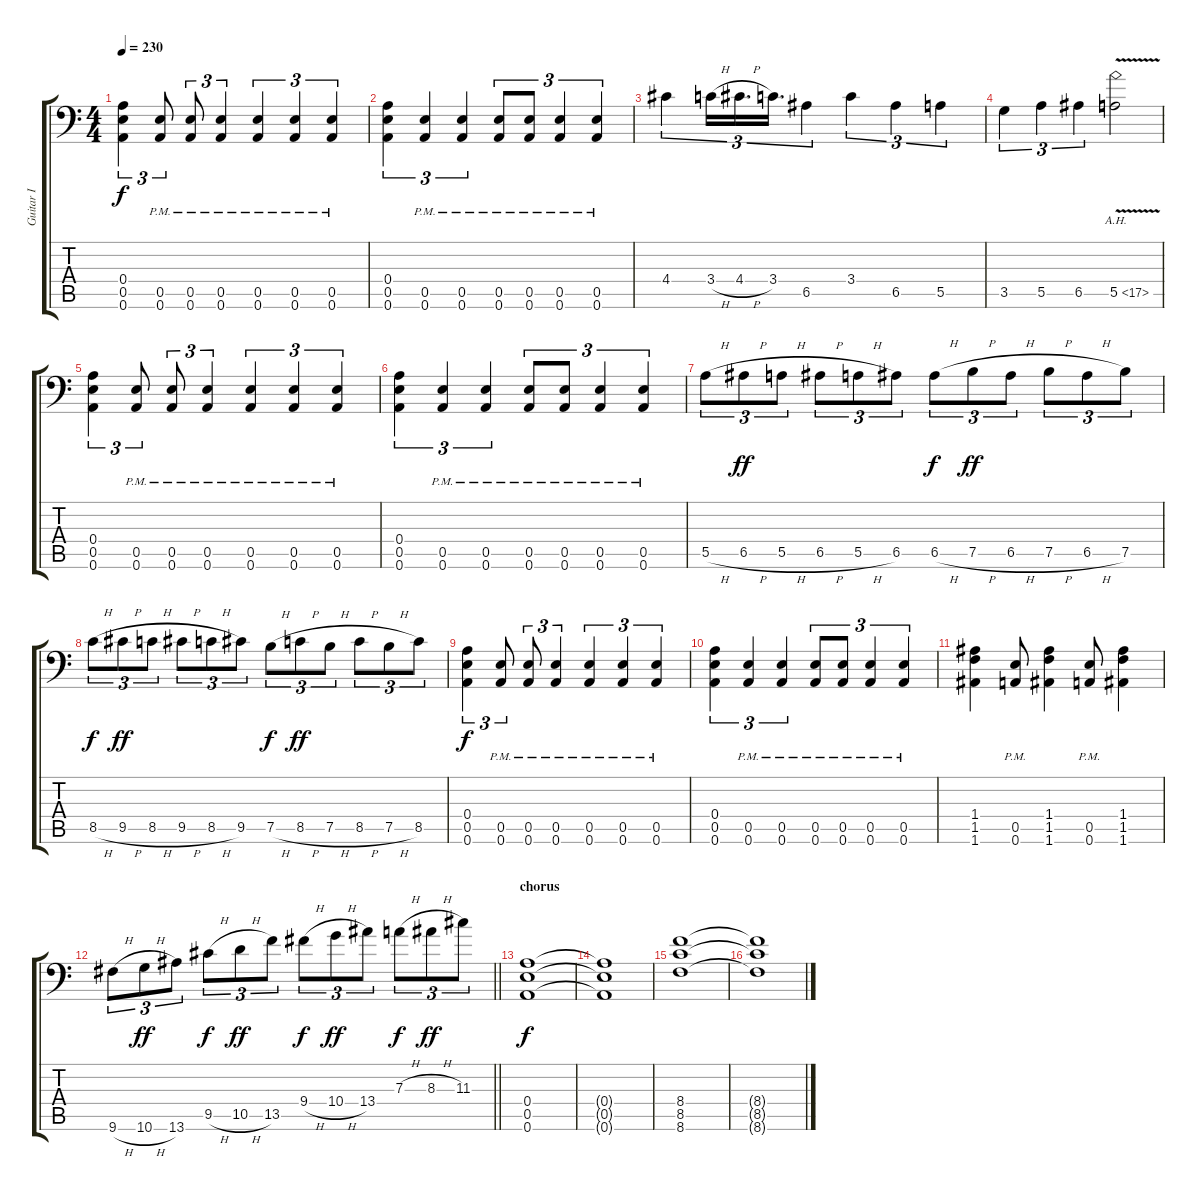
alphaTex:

\track ("Guitar I" "Guitar I") {instrument distortionguitar}
\staff {score tabs}
\tuning (B3 Gb3 D3 A2 E2 A1) {hide}
\ts (4 4)
\tempo 230
\clef f4
\ks c
(0.4 0.5 0.6).4{tu (3 2) dy f} (0.5{pm} 0.6{pm}).8{tu (3 2)} (0.5{pm} 0.6{pm}).8{tu (3 2)} (0.5{pm} 0.6{pm}).4{tu (3 2)} (0.5{pm} 0.6{pm}).4{tu (3 2)} (0.5{pm} 0.6{pm}).4{tu (3 2)} (0.5{pm} 0.6{pm}).4{tu (3 2)} |
(0.4 0.5 0.6).4{tu (3 2)} (0.5{pm} 0.6{pm}).4{tu (3 2)} (0.5{pm} 0.6{pm}).4{tu (3 2)} (0.5{pm} 0.6{pm}).8{tu (3 2)} (0.5{pm} 0.6{pm}).8{tu (3 2)} (0.5{pm} 0.6{pm}).4{tu (3 2)} (0.5{pm} 0.6{pm}).4{tu (3 2)} |
4.4.4{tu (3 2)} 3.4{h}.16{tu (3 2)} 4.4{h}.16{d tu (3 2)} 3.4.16{d tu (3 2)} 6.5.4{tu (3 2)} 3.4.4{tu (3 2)} 6.5.4{tu (3 2)} 5.5.4{tu (3 2)} |
3.5.4{tu (3 2)} 5.5.4{tu (3 2)} 6.5.4{tu (3 2)} 5.5{ah 12 v}.2 |
(0.4 0.5 0.6).4{tu (3 2)} (0.5{pm} 0.6{pm}).8{tu (3 2)} (0.5{pm} 0.6{pm}).8{tu (3 2)} (0.5{pm} 0.6{pm}).4{tu (3 2)} (0.5{pm} 0.6{pm}).4{tu (3 2)} (0.5{pm} 0.6{pm}).4{tu (3 2)} (0.5{pm} 0.6{pm}).4{tu (3 2)} |
(0.4 0.5 0.6).4{tu (3 2)} (0.5{pm} 0.6{pm}).4{tu (3 2)} (0.5{pm} 0.6{pm}).4{tu (3 2)} (0.5{pm} 0.6{pm}).8{tu (3 2)} (0.5{pm} 0.6{pm}).8{tu (3 2)} (0.5{pm} 0.6{pm}).4{tu (3 2)} (0.5{pm} 0.6{pm}).4{tu (3 2)} |
5.5{h}.8{tu (3 2)} 6.5{h}.8{tu (3 2) dy ff} 5.5{h}.8{tu (3 2)} 6.5{h}.8{tu (3 2)} 5.5{h}.8{tu (3 2)} 6.5.8{tu (3 2)} 6.5{h}.8{tu (3 2) dy f} 7.5{h}.8{tu (3 2) dy ff} 6.5{h}.8{tu (3 2)} 7.5{h}.8{tu (3 2)} 6.5{h}.8{tu (3 2)} 7.5.8{tu (3 2)} |
8.5{h}.8{tu (3 2) dy f} 9.5{h}.8{tu (3 2) dy ff} 8.5{h}.8{tu (3 2)} 9.5{h}.8{tu (3 2)} 8.5{h}.8{tu (3 2)} 9.5.8{tu (3 2)} 7.5{h}.8{tu (3 2) dy f} 8.5{h}.8{tu (3 2) dy ff} 7.5{h}.8{tu (3 2)} 8.5{h}.8{tu (3 2)} 7.5{h}.8{tu (3 2)} 8.5.8{tu (3 2)} |
(0.4 0.5 0.6).4{tu (3 2) dy f} (0.5{pm} 0.6{pm}).8{tu (3 2)} (0.5{pm} 0.6{pm}).8{tu (3 2)} (0.5{pm} 0.6{pm}).4{tu (3 2)} (0.5{pm} 0.6{pm}).4{tu (3 2)} (0.5{pm} 0.6{pm}).4{tu (3 2)} (0.5{pm} 0.6{pm}).4{tu (3 2)} |
(0.4 0.5 0.6).4{tu (3 2)} (0.5{pm} 0.6{pm}).4{tu (3 2)} (0.5{pm} 0.6{pm}).4{tu (3 2)} (0.5{pm} 0.6{pm}).8{tu (3 2)} (0.5{pm} 0.6{pm}).8{tu (3 2)} (0.5{pm} 0.6{pm}).4{tu (3 2)} (0.5{pm} 0.6{pm}).4{tu (3 2)} |
(1.4 1.5 1.6).4 (0.5{pm} 0.6{pm}).8 (1.4 1.5 1.6).4 (0.5{pm} 0.6{pm}).8 (1.4 1.5 1.6).4 |
\barLineRight lightlight
9.6{h}.8{tu (3 2)} 10.6{h}.8{tu (3 2) dy ff} 13.6.8{tu (3 2)} 9.5{h}.8{tu (3 2) dy f} 10.5{h}.8{tu (3 2) dy ff} 13.5.8{tu (3 2)} 9.4{h}.8{tu (3 2) dy f} 10.4{h}.8{tu (3 2) dy ff} 13.4.8{tu (3 2)} 7.3{h}.8{tu (3 2) dy f} 8.3{h}.8{tu (3 2) dy ff} 11.3.8{tu (3 2)} |
\section ("" "chorus")
(0.4 0.5 0.6).1{dy f} |
(0.4{t} 0.5{t} 0.6{t}).1 |
(8.4 8.5 8.6).1 |
(8.4{t} 8.5{t} 8.6{t}).1
